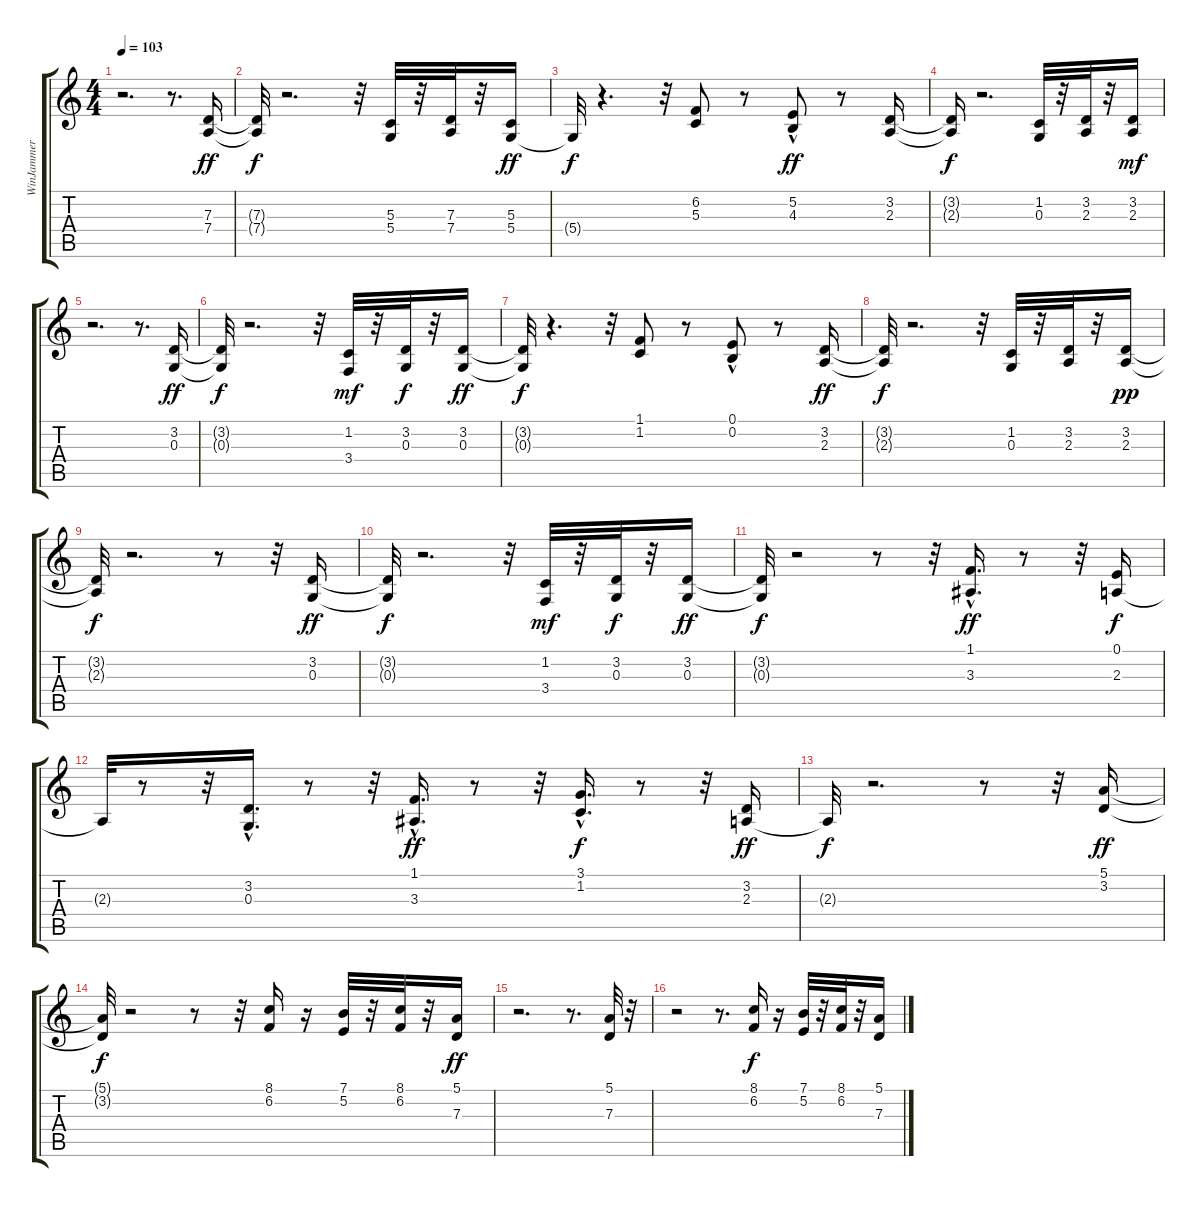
\track ("WinJammer Demo" "WinJammer ") {instrument electricpiano2}
\staff {score tabs}
\tuning (E4 B3 G3 D3 A2 E2) {hide}
\ts (4 4)
\tempo 103
\clef g2
\ks c
r.2{d dy f} r.8{d} (7.3 7.4).16{dy ff} |
(7.3{t} 7.4{t}).32{dy f} r.2{d} r.32 (5.3 5.4).32 r.32 (7.3 7.4).32 r.32 (5.3 5.4).16{dy ff} |
5.4{t}.32{dy f} r.4{d} r.32 (6.2 5.3).8 r.8 (5.2{hac} 4.3).8{dy ff} r.8 (3.2 2.3).16 |
(3.2{t} 2.3{t}).16{dy f} r.2{d} (1.2 0.3).32 r.32 (3.2 2.3).32 r.32 (3.2 2.3).16{dy mf} |
r.2{d} r.8{d} (3.2 0.3).16{dy ff} |
(3.2{t} 0.3{t}).32{dy f} r.2{d} r.32 (1.2 3.4).32{dy mf} r.32 (3.2 0.3).32{dy f} r.32 (3.2 0.3).16{dy ff} |
(3.2{t} 0.3{t}).32{dy f} r.4{d} r.32 (1.1 1.2).8 r.8 (0.1{hac} 0.2).8 r.8 (3.2 2.3).16{dy ff} |
(3.2{t} 2.3{t}).32{dy f} r.2{d} r.32 (1.2 0.3).32 r.32 (3.2 2.3).32 r.32 (3.2 2.3).16{dy pp} |
(3.2{t} 2.3{t}).32{dy f} r.2{d} r.8 r.32 (3.2 0.3).16{dy ff} |
(3.2{t} 0.3{t}).32{dy f} r.2{d} r.32 (1.2 3.4).32{dy mf} r.32 (3.2 0.3).32{dy f} r.32 (3.2 0.3).16{dy ff} |
(3.2{t} 0.3{t}).32{dy f} r.2 r.8 r.32 (1.1 3.3{hac}).16{d dy ff} r.8 r.32 (0.1 2.3).16{dy f} |
2.3{t}.32 r.8 r.32 (3.2 0.3{hac}).16{d} r.8 r.32 (1.1 3.3{hac}).16{d dy ff} r.8 r.32 (3.1 1.2{hac}).16{d dy f} r.8 r.32 (3.2 2.3).16{dy ff} |
2.3{t}.32{dy f} r.2{d} r.8 r.32 (5.1 3.2).16{dy ff} |
(5.1{t} 3.2{t}).32{dy f} r.2 r.8 r.32 (8.1 6.2).16 r.16 (7.1 5.2).32 r.32 (8.1 6.2).32 r.32 (5.1 7.3).16{dy ff} |
r.2{d} r.8{d} (5.1 7.3).32 r.32 |
r.2 r.8{d} (8.1 6.2).16{dy f} r.16 (7.1 5.2).32 r.32 (8.1 6.2).32 r.32 (5.1 7.3).16
